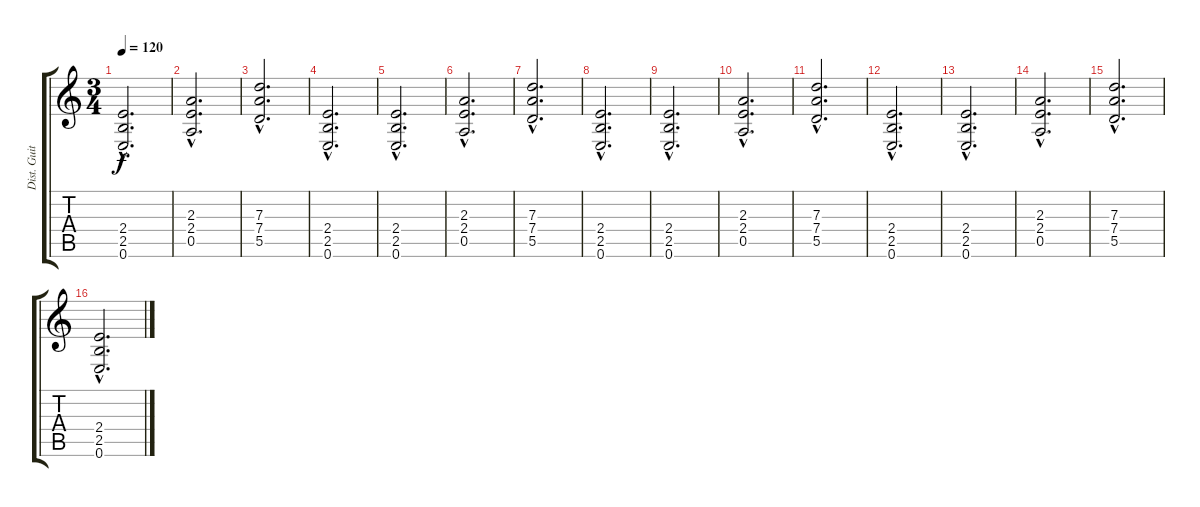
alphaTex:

\track ("Dist. Guitar 2" "Dist. Guit") {instrument distortionguitar}
\staff {score tabs}
\tuning (E4 B3 G3 D3 A2 E2) {hide}
\ts (3 4)
\tempo 120
\clef g2
\ks c
(2.4{hac} 2.5{hac} 0.6{hac}).2{d dy f} |
(2.3{hac} 2.4{hac} 0.5{hac}).2{d} |
(7.3{hac} 7.4{hac} 5.5{hac}).2{d} |
(2.4{hac} 2.5{hac} 0.6{hac}).2{d} |
(2.4{hac} 2.5{hac} 0.6{hac}).2{d} |
(2.3{hac} 2.4{hac} 0.5{hac}).2{d} |
(7.3{hac} 7.4{hac} 5.5{hac}).2{d} |
(2.4{hac} 2.5{hac} 0.6{hac}).2{d} |
(2.4{hac} 2.5{hac} 0.6{hac}).2{d} |
(2.3{hac} 2.4{hac} 0.5{hac}).2{d} |
(7.3{hac} 7.4{hac} 5.5{hac}).2{d} |
(2.4{hac} 2.5{hac} 0.6{hac}).2{d} |
(2.4{hac} 2.5{hac} 0.6{hac}).2{d} |
(2.3{hac} 2.4{hac} 0.5{hac}).2{d} |
(7.3{hac} 7.4{hac} 5.5{hac}).2{d} |
(2.4{hac} 2.5{hac} 0.6{hac}).2{d}
